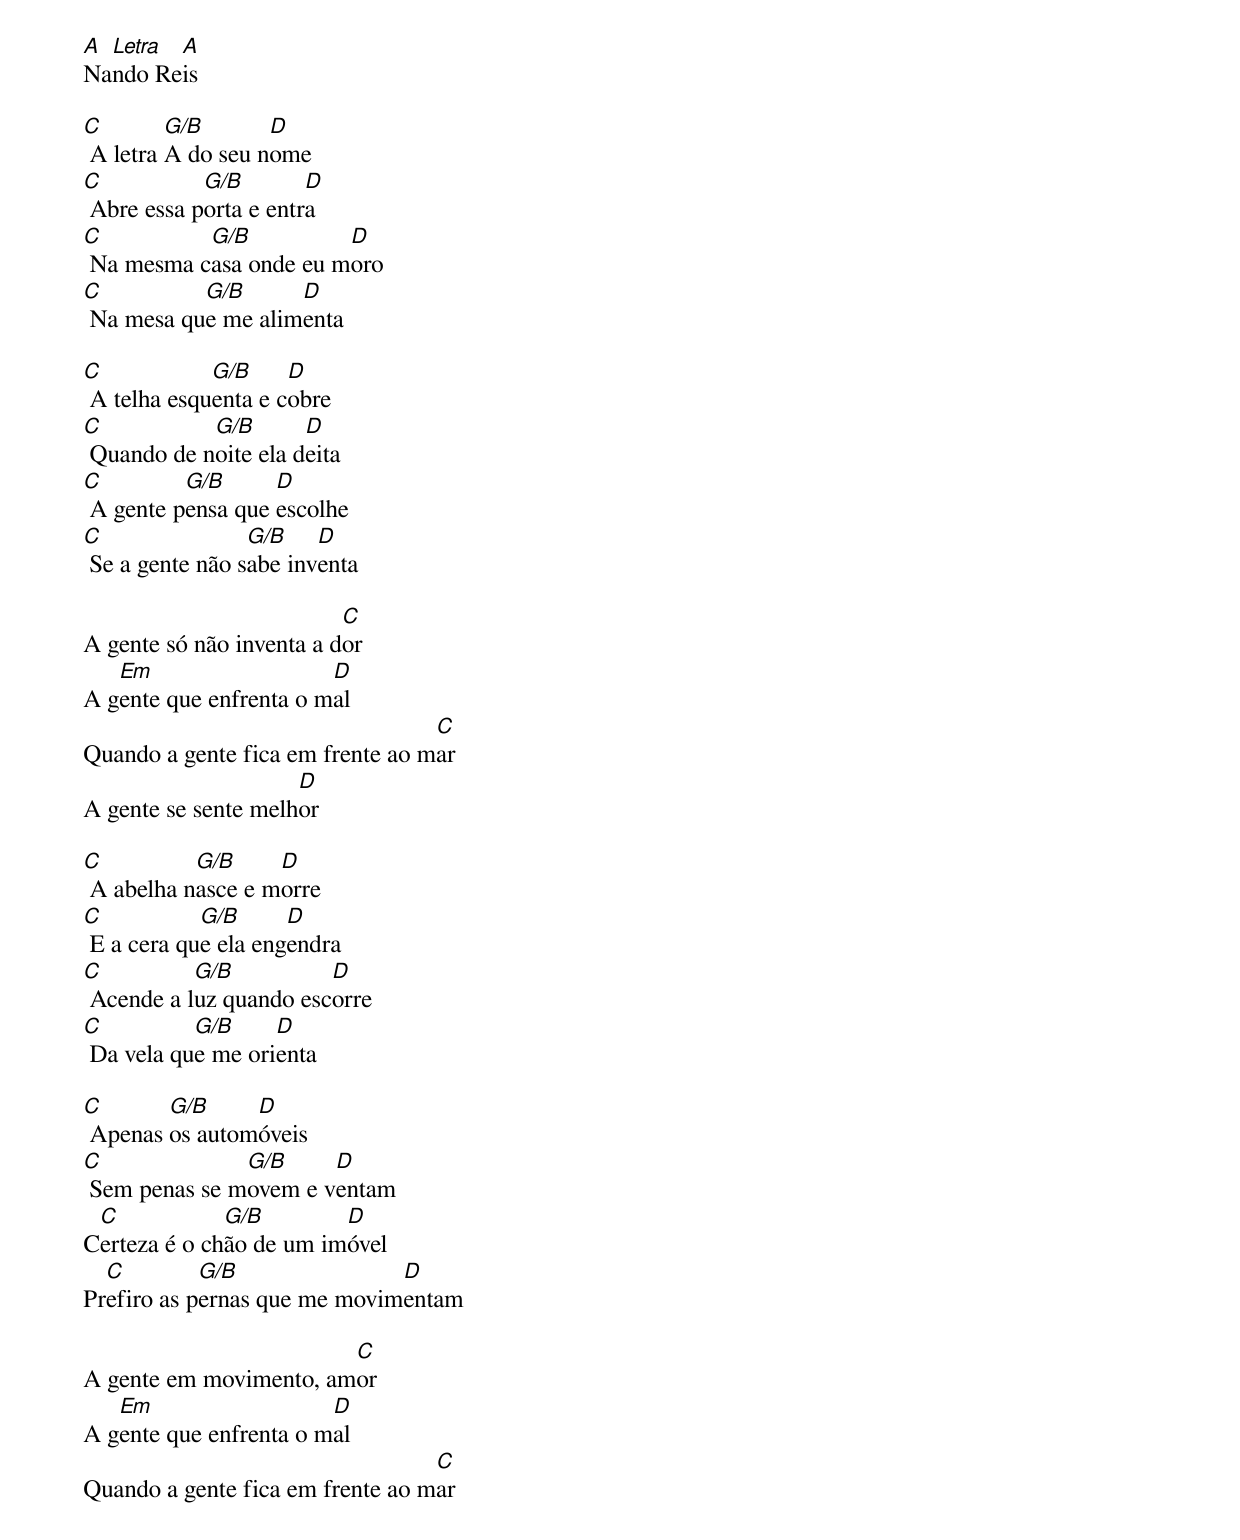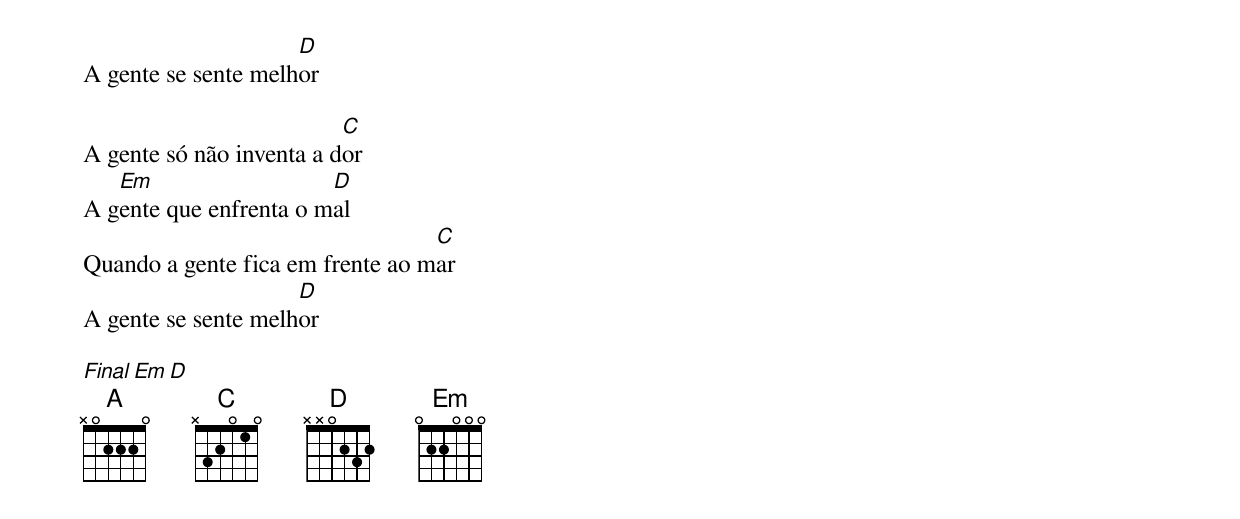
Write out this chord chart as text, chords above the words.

A Letra A
Nando Reis

C        G/B       D
 A letra A do seu nome
C           G/B        D
 Abre essa porta e entra
C          G/B          D
 Na mesma casa onde eu moro
C          G/B      D
 Na mesa que me alimenta

C            G/B     D
 A telha esquenta e cobre
C           G/B       D
 Quando de noite ela deita
C         G/B      D
 A gente pensa que escolhe
C                G/B    D
 Se a gente não sabe inventa

                          C
A gente só não inventa a dor
   Em                   D
A gente que enfrenta o mal
                                  C
Quando a gente fica em frente ao mar
                     D
A gente se sente melhor

C          G/B     D
 A abelha nasce e morre
C           G/B      D
 E a cera que ela engendra
C          G/B          D
 Acende a luz quando escorre
C          G/B     D
 Da vela que me orienta

C       G/B     D
 Apenas os automóveis
C              G/B     D
 Sem penas se movem e ventam
 C            G/B        D
Certeza é o chão de um imóvel
  C         G/B               D
Prefiro as pernas que me movimentam

                        C
A gente em movimento, amor
   Em                   D
A gente que enfrenta o mal
                                  C
Quando a gente fica em frente ao mar
                     D
A gente se sente melhor

                          C
A gente só não inventa a dor
   Em                   D
A gente que enfrenta o mal
                                  C
Quando a gente fica em frente ao mar
                     D
A gente se sente melhor

Final Em  D
